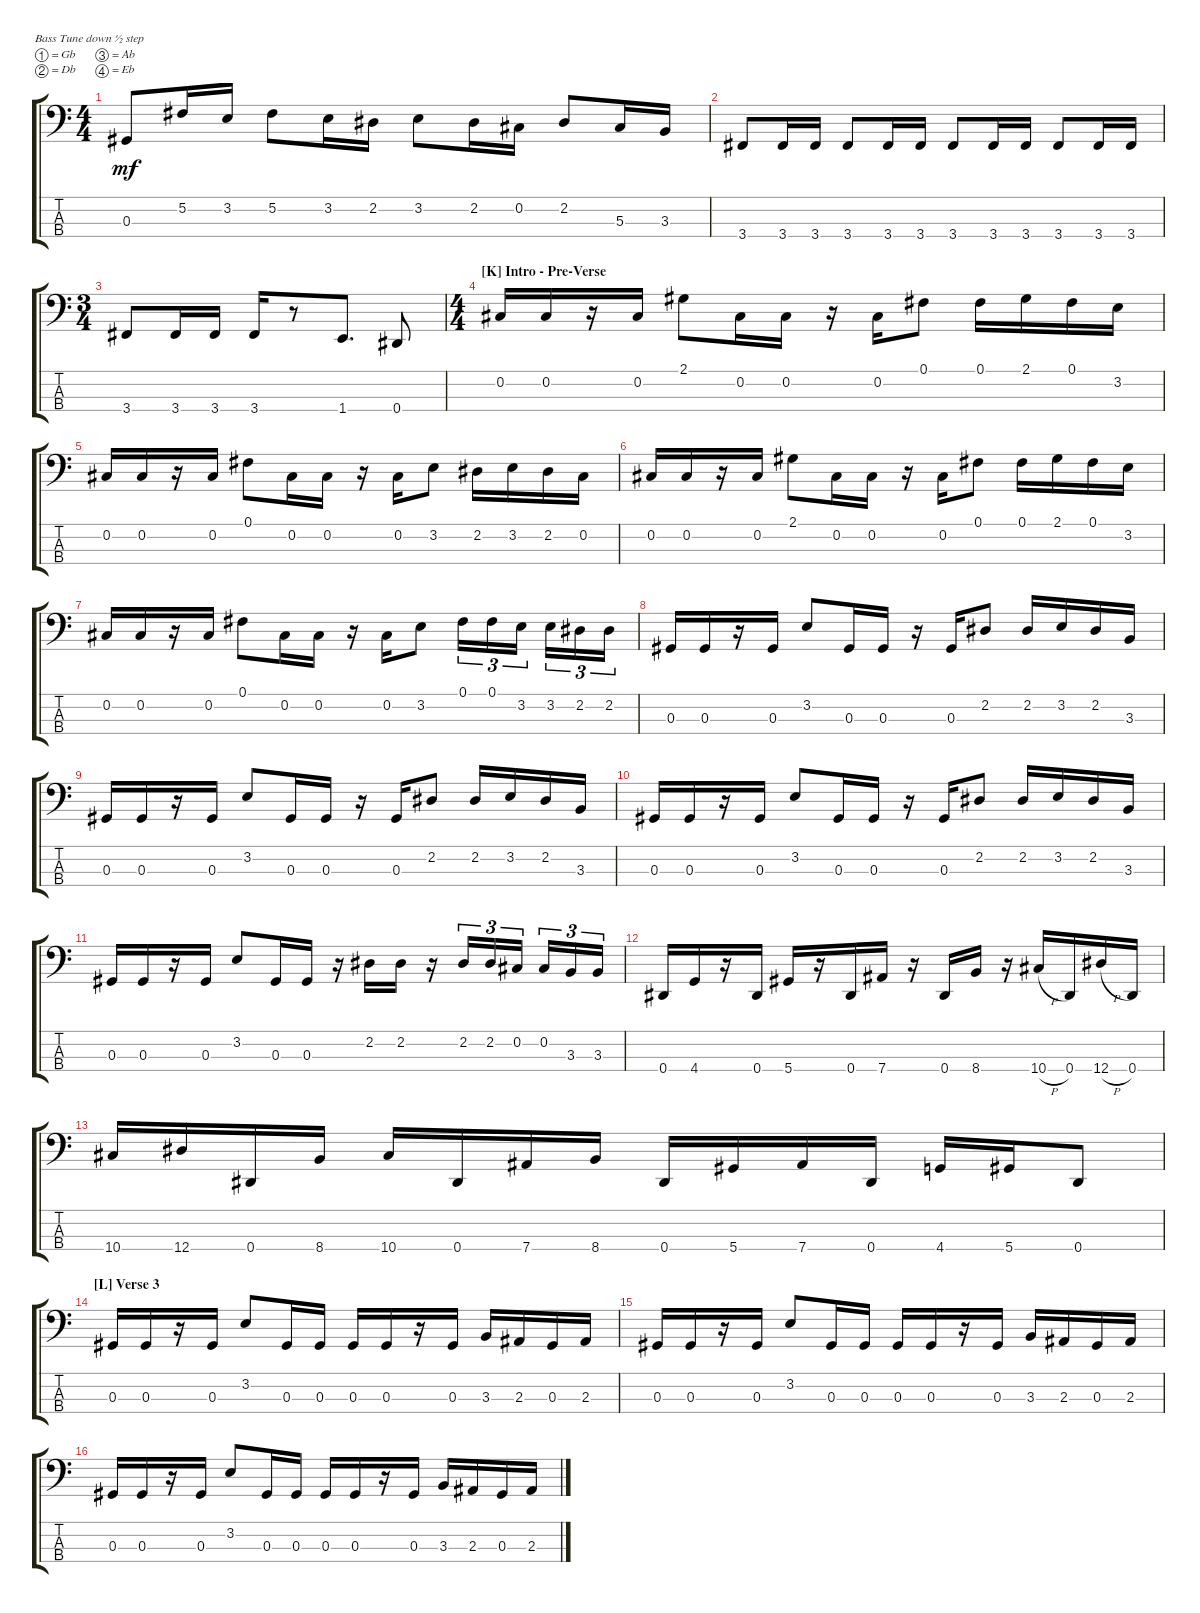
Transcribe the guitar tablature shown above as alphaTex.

\defaultSystemsLayout 4
\bracketExtendMode groupsimilarinstruments
\singleTrackTrackNamePolicy hidden
\multiTrackTrackNamePolicy hidden
\firstSystemTrackNameOrientation horizontal
\otherSystemsTrackNameOrientation horizontal
\track ("Виталий Дубинин" "E-Bass") {instrument electricbassfinger}
\staff {score tabs}
\tuning (Gb2 Db2 Ab1 Eb1)
\ts (4 4)
\tempo (100 hide)
\clef f4
\scale
1.03909
\ks c
0.3.8{dy mf} 5.2.16 3.2.16 5.2.8 3.2.16 2.2.16 3.2.8 2.2.16 0.2.16 2.2.8 5.3.16 3.3.16 |
\scale
0.960908 3.4.8 3.4.16 3.4.16 3.4.8 3.4.16 3.4.16 3.4.8 3.4.16 3.4.16 3.4.8 3.4.16 3.4.16 |
\ts (3 4)
\scale
1.06936 3.4.8 3.4.16 3.4.16 3.4.16 r.8 1.4.8{d} 0.4.8 |
\ts (4 4)
\section ("K" "Intro - Pre-Verse")
\tempo (110 hide)
\scale
0.930643 0.2.16 0.2.16 r.16 0.2.16 2.1.8 0.2.16 0.2.16 r.16 0.2.16 0.1.8 0.1.16 2.1.16 0.1.16 3.2.16 |
\scale
1.03909 0.2.16 0.2.16 r.16 0.2.16 0.1.8 0.2.16 0.2.16 r.16 0.2.16 3.2.8 2.2.16 3.2.16 2.2.16 0.2.16 |
\scale
0.960908 0.2.16 0.2.16 r.16 0.2.16 2.1.8 0.2.16 0.2.16 r.16 0.2.16 0.1.8 0.1.16 2.1.16 0.1.16 3.2.16 |
\scale
1.03909 0.2.16 0.2.16 r.16 0.2.16 0.1.8 0.2.16 0.2.16 r.16 0.2.16 3.2.8 0.1.16{tu (3 2)} 0.1.16{tu (3 2)} 3.2.16{tu (3 2)} 3.2.16{tu (3 2)} 2.2.16{tu (3 2)} 2.2.16{tu (3 2)} |
\scale
0.960908 0.3.16 0.3.16 r.16 0.3.16 3.2.8 0.3.16 0.3.16 r.16 0.3.16 2.2.8 2.2.16 3.2.16 2.2.16 3.3.16 |
\scale
1.03909 0.3.16 0.3.16 r.16 0.3.16 3.2.8 0.3.16 0.3.16 r.16 0.3.16 2.2.8 2.2.16 3.2.16 2.2.16 3.3.16 |
\scale
0.960908 0.3.16 0.3.16 r.16 0.3.16 3.2.8 0.3.16 0.3.16 r.16 0.3.16 2.2.8 2.2.16 3.2.16 2.2.16 3.3.16 |
\scale
1.03909 0.3.16 0.3.16 r.16 0.3.16 3.2.8 0.3.16 0.3.16 r.16 2.2.16 2.2.16 r.16 2.2.16{tu (3 2)} 2.2.16{tu (3 2)} 0.2.16{tu (3 2)} 0.2.16{tu (3 2)} 3.3.16{tu (3 2)} 3.3.16{tu (3 2)} |
\scale
0.960908 0.4.16 4.4.16 r.16 0.4.16 5.4.16 r.16 0.4.16 7.4.16 r.16 0.4.16 8.4.16 r.16 10.4{h}.16 0.4.16 12.4{h}.16 0.4.16 |
\scale
1.03909 10.4.16 12.4.16 0.4.16 8.4.16 10.4.16 0.4.16 7.4.16 8.4.16 0.4.16 5.4.16 7.4.16 0.4.16 4.4.16 5.4.16 0.4.8 |
\section ("L" "Verse 3")
\scale
0.960908 0.3.16 0.3.16 r.16 0.3.16 3.2.8 0.3.16 0.3.16 0.3.16 0.3.16 r.16 0.3.16 3.3.16 2.3.16 0.3.16 2.3.16 |
\scale
1.03909 0.3.16 0.3.16 r.16 0.3.16 3.2.8 0.3.16 0.3.16 0.3.16 0.3.16 r.16 0.3.16 3.3.16 2.3.16 0.3.16 2.3.16 |
\scale
0.960908 0.3.16 0.3.16 r.16 0.3.16 3.2.8 0.3.16 0.3.16 0.3.16 0.3.16 r.16 0.3.16 3.3.16 2.3.16 0.3.16 2.3.16
